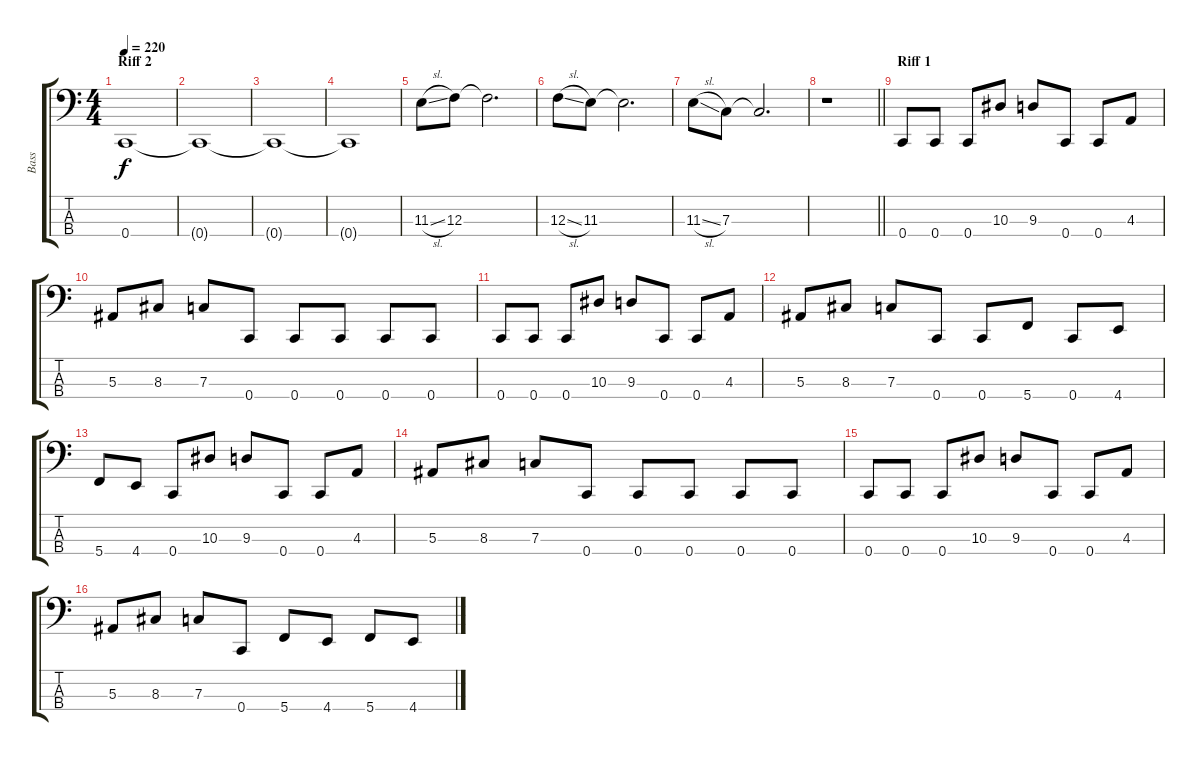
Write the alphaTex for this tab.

\track ("Bass" "Bass") {instrument electricbassfinger}
\staff {score tabs}
\tuning (Eb2 Bb1 F1 C1) {hide}
\ts (4 4)
\section ("" "Riff 2")
\tempo 220
\clef f4
\ks c
0.4.1{dy f} |
0.4{t}.1 |
0.4{t}.1 |
0.4{t}.1 |
11.3{sl}.8 12.3.8 12.3{t}.2{d} |
12.3{sl}.8 11.3.8 11.3{t}.2{d} |
11.3{sl}.8 7.3.8 7.3{t}.2{d} |
\barLineRight lightlight
r.1 |
\section ("" "Riff 1")
0.4.8 0.4.8 0.4.8 10.3.8 9.3.8 0.4.8 0.4.8 4.3.8 |
5.3.8 8.3.8 7.3.8 0.4.8 0.4.8 0.4.8 0.4.8 0.4.8 |
0.4.8 0.4.8 0.4.8 10.3.8 9.3.8 0.4.8 0.4.8 4.3.8 |
5.3.8 8.3.8 7.3.8 0.4.8 0.4.8 5.4.8 0.4.8 4.4.8 |
5.4.8 4.4.8 0.4.8 10.3.8 9.3.8 0.4.8 0.4.8 4.3.8 |
5.3.8 8.3.8 7.3.8 0.4.8 0.4.8 0.4.8 0.4.8 0.4.8 |
0.4.8 0.4.8 0.4.8 10.3.8 9.3.8 0.4.8 0.4.8 4.3.8 |
5.3.8 8.3.8 7.3.8 0.4.8 5.4.8 4.4.8 5.4.8 4.4.8
